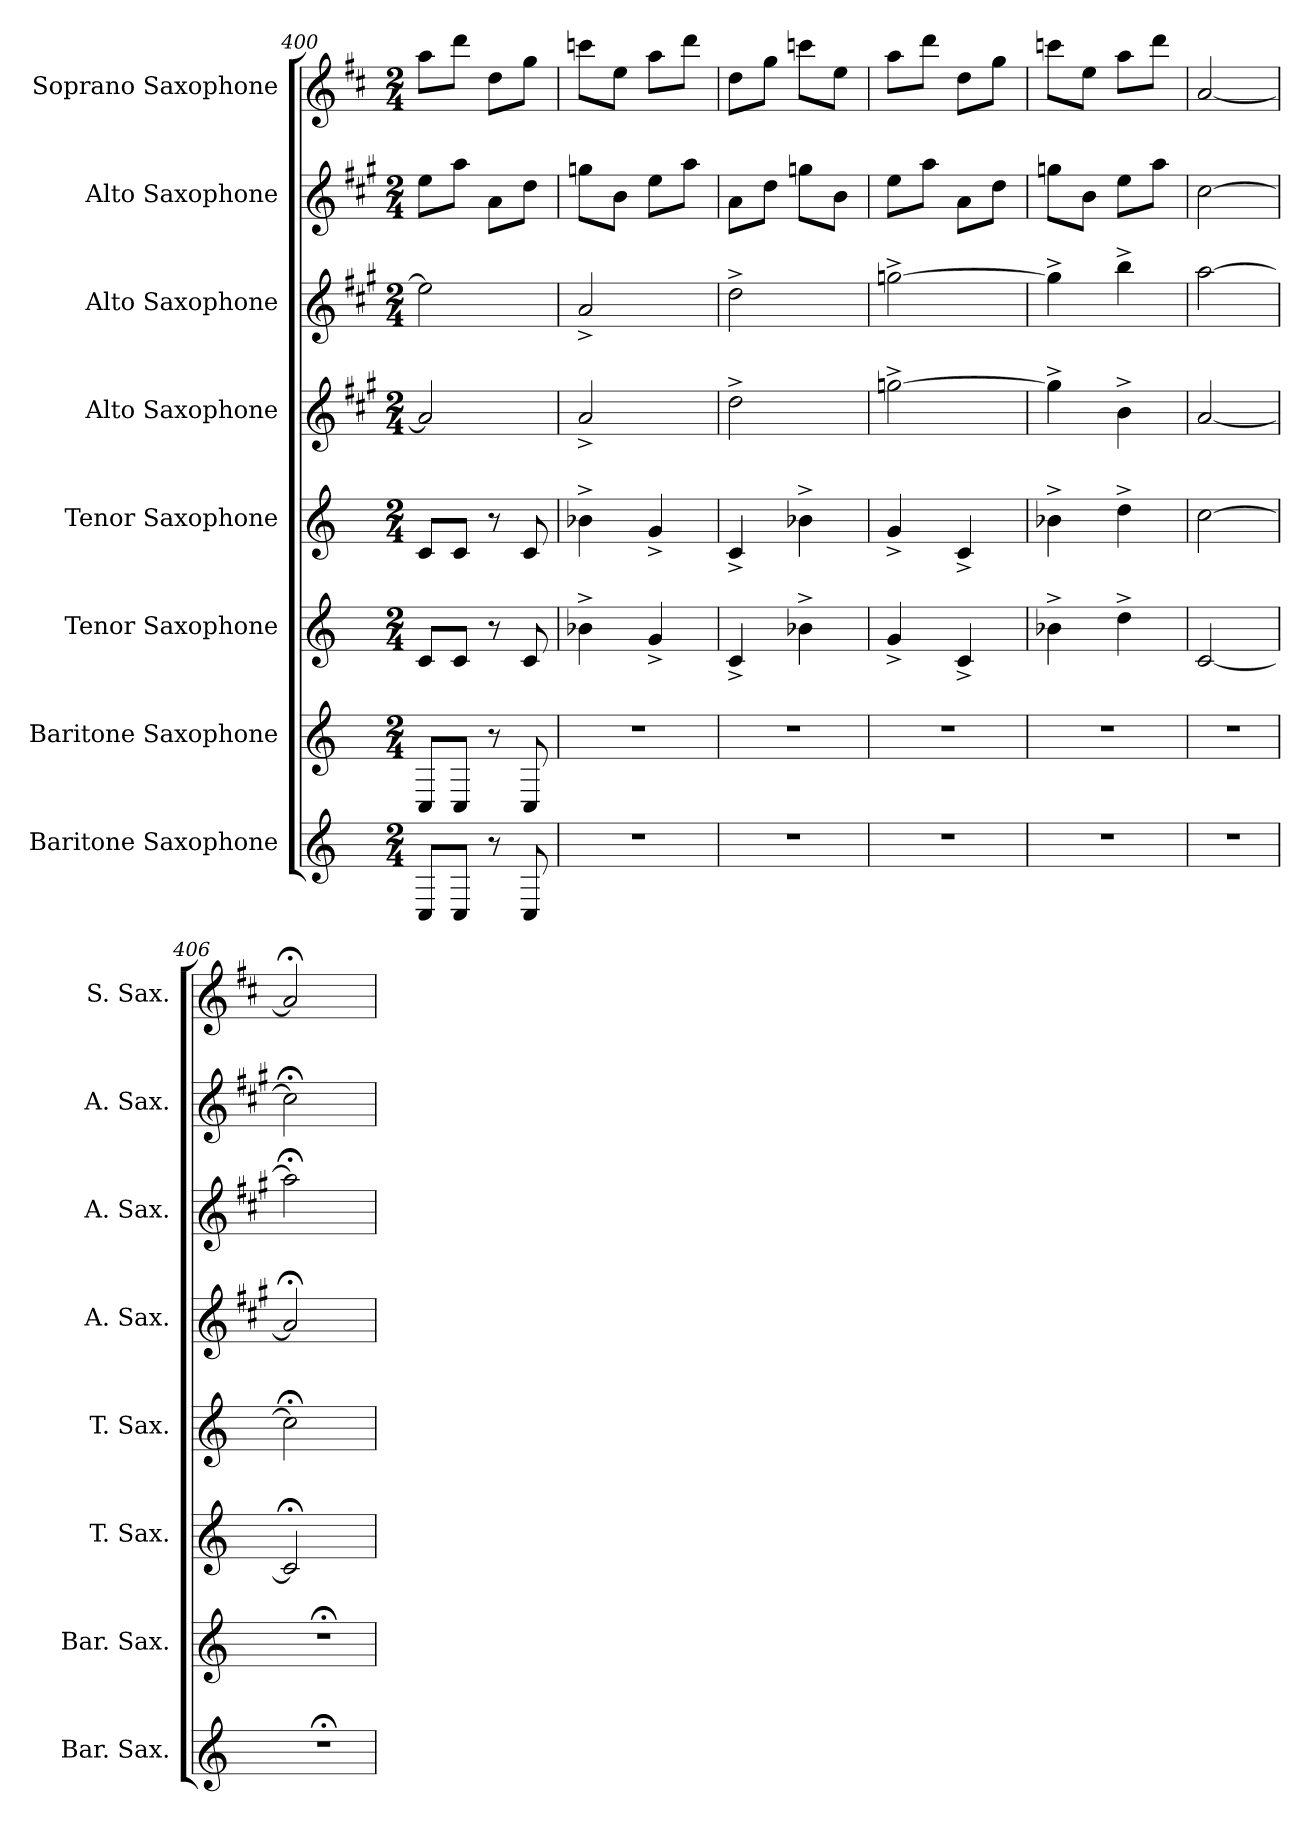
**kern	**kern	**kern	**kern	**kern	**kern	**kern	**kern
*part8	*part7	*part6	*part5	*part4	*part3	*part2	*part1
*staff8	*staff7	*staff6	*staff5	*staff4	*staff3	*staff2	*staff1
*I"Baritone Saxophone	*I"Baritone Saxophone	*I"Tenor Saxophone	*I"Tenor Saxophone	*I"Alto Saxophone	*I"Alto Saxophone	*I"Alto Saxophone	*I"Soprano Saxophone
*I'Bar. Sax.	*I'Bar. Sax.	*I'T. Sax.	*I'T. Sax.	*I'A. Sax.	*I'A. Sax.	*I'A. Sax.	*I'S. Sax.
*clefG2	*clefG2	*clefG2	*clefG2	*clefG2	*clefG2	*clefG2	*clefG2
*ITrd12c21	*ITrd12c21	*ITrd8c14	*ITrd8c14	*ITrd5c9	*ITrd5c9	*ITrd5c9	*ITrd1c2
*k[]	*k[]	*k[]	*k[]	*k[]	*k[]	*k[]	*k[]
*M2/4	*M2/4	*M2/4	*M2/4	*M2/4	*M2/4	*M2/4	*M2/4
=400	=400	=400	=400	=400	=400	=400	=400
8CC/L	8CC/L	8C/L	8C/L	2c/]	2g\]	8g\L	8gg\L
8CC/J	8CC/J	8C/J	8C/J	.	.	8cc\J	8ccc\J
8r	8r	8r	8r	.	.	8c\L	8cc\L
8CC/	8CC/	8C/	8C/	.	.	8f\J	8ff\J
!!LO:PB:g=z
=401	=401	=401	=401	=401	=401	=401	=401
2r	2r	4B-X^\	4B-X^\	2c^/	2c^/	8b-X\L	8bb-X\L
.	.	.	.	.	.	8d\J	8dd\J
.	.	4G^/	4G^/	.	.	8g\L	8gg\L
.	.	.	.	.	.	8cc\J	8ccc\J
=402	=402	=402	=402	=402	=402	=402	=402
2r	2r	4C^/	4C^/	2f^\	2f^\	8c\L	8cc\L
.	.	.	.	.	.	8f\J	8ff\J
.	.	4B-X^\	4B-X^\	.	.	8b-X\L	8bb-X\L
.	.	.	.	.	.	8d\J	8dd\J
=403	=403	=403	=403	=403	=403	=403	=403
2r	2r	4G^/	4G^/	[2b-X^\	[2b-X^\	8g\L	8gg\L
.	.	.	.	.	.	8cc\J	8ccc\J
.	.	4C^/	4C^/	.	.	8c\L	8cc\L
.	.	.	.	.	.	8f\J	8ff\J
=404	=404	=404	=404	=404	=404	=404	=404
2r	2r	4B-X^\	4B-X^\	4b-^\]	4b-^\]	8b-X\L	8bb-X\L
.	.	.	.	.	.	8d\J	8dd\J
.	.	4d^\	4d^\	4d^\	4dd^\	8g\L	8gg\L
.	.	.	.	.	.	8cc\J	8ccc\J
=405	=405	=405	=405	=405	=405	=405	=405
2r	2r	[2C/	[2c\	[2c/	[2cc\	[2e\	[2g/
=406	=406	=406	=406	=406	=406	=406	=406
2r;<	2r;<	2C;</]	2c;<\]	2c;</]	2cc;<\]	2e;<\]	2g;</]
=	=	=	=	=	=	=	=
*-	*-	*-	*-	*-	*-	*-	*-
